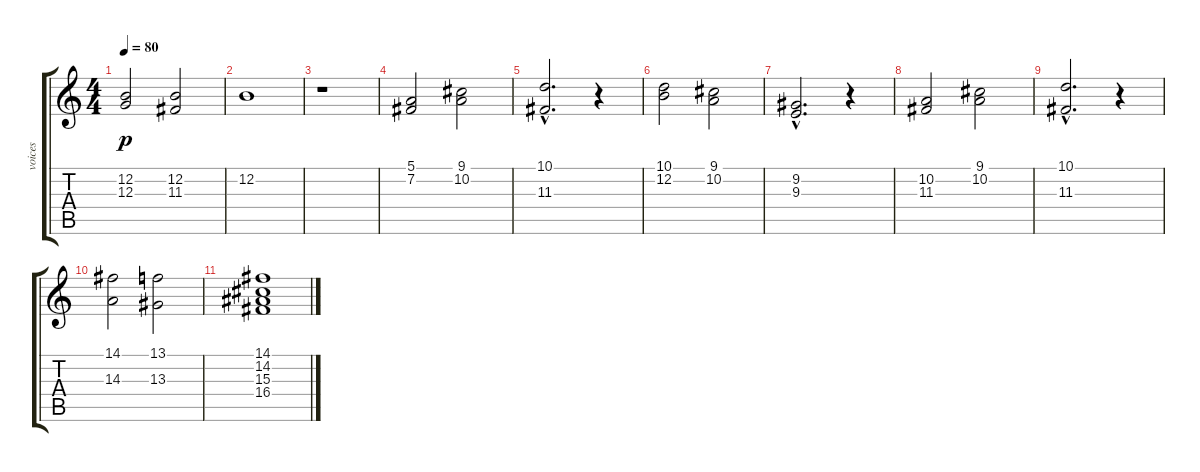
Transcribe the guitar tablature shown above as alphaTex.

\track ("voices" "voices") {instrument voiceoohs}
\staff {score tabs}
\tuning (E4 B3 G3 D3 A2 E2) {hide}
\ts (4 4)
\tempo 80
\clef g2
\ks c
(12.2 12.3).2{dy p} (12.2 11.3).2 |
12.2.1 |
r.1 |
(5.1 7.2).2 (9.1 10.2).2 |
(10.1{hac} 11.3{hac}).2{d} r.4 |
(10.1 12.2).2 (9.1 10.2).2 |
(9.2{hac} 9.3{hac}).2{d} r.4 |
(10.2 11.3).2 (9.1 10.2).2 |
(10.1{hac} 11.3{hac}).2{d} r.4 |
(14.1 14.3).2 (13.1 13.3).2 |
(14.1 14.2 15.3 16.4).1
